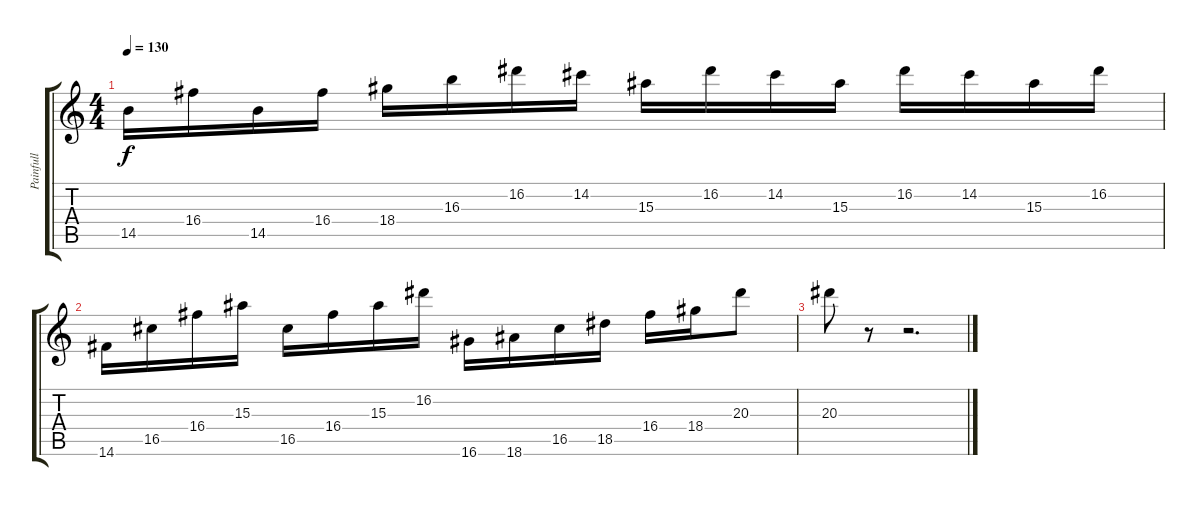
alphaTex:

\track ("Painfull" "Painfull") {instrument overdrivenguitar}
\staff {score tabs}
\tuning (E4 B3 G3 D3 A2 E2) {hide}
\ts (4 4)
\tempo 130
\clef g2
\ks c
14.5.16{dy f} 16.4.16 14.5.16 16.4.16 18.4.16 16.3.16 16.2.16 14.2.16 15.3.16 16.2.16 14.2.16 15.3.16 16.2.16 14.2.16 15.3.16 16.2.16 |
14.6.16 16.5.16 16.4.16 15.3.16 16.5.16 16.4.16 15.3.16 16.2.16 16.6.16 18.6.16 16.5.16 18.5.16 16.4.16 18.4.16 20.3.8 |
20.3.8 r.8 r.2{d}
